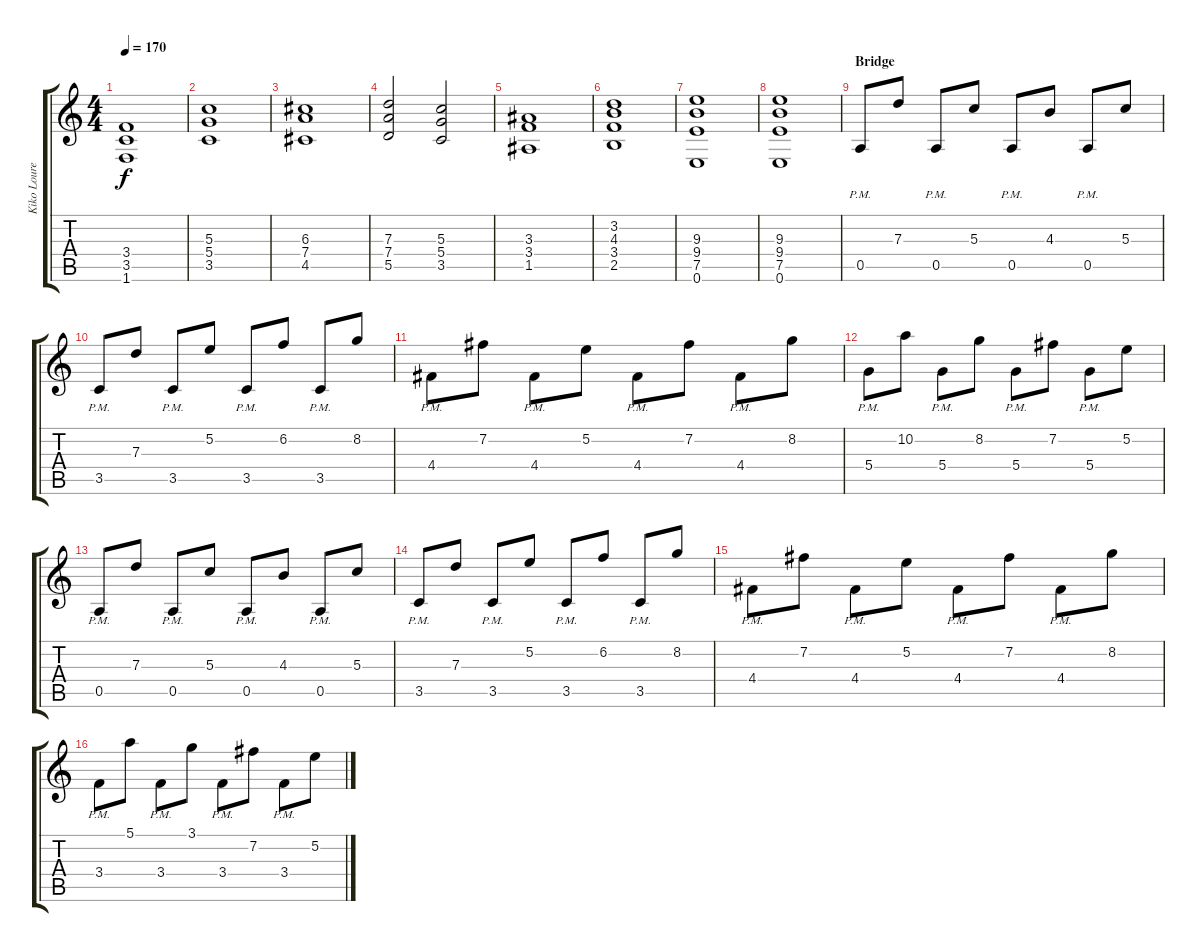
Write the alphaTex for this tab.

\track ("Kiko Loureiro" "Kiko Loure") {instrument distortionguitar}
\staff {score tabs}
\tuning (E4 B3 G3 D3 A2 E2) {hide}
\ts (4 4)
\tempo 170
\clef g2
\ks c
(3.4 3.5 1.6).1{dy f} |
(5.3 5.4 3.5).1 |
(6.3 7.4 4.5).1 |
(7.3 7.4 5.5).2 (5.3 5.4 3.5).2 |
(3.3 3.4 1.5).1 |
(3.2 4.3 3.4 2.5).1 |
(9.3 9.4 7.5 0.6).1 |
(9.3 9.4 7.5 0.6).1 |
\section ("" "Bridge")
0.5{pm}.8 7.3.8 0.5{pm}.8 5.3.8 0.5{pm}.8 4.3.8 0.5{pm}.8 5.3.8 |
3.5{pm}.8 7.3.8 3.5{pm}.8 5.2.8 3.5{pm}.8 6.2.8 3.5{pm}.8 8.2.8 |
4.4{pm}.8 7.2.8 4.4{pm}.8 5.2.8 4.4{pm}.8 7.2.8 4.4{pm}.8 8.2.8 |
5.4{pm}.8 10.2.8 5.4{pm}.8 8.2.8 5.4{pm}.8 7.2.8 5.4{pm}.8 5.2.8 |
0.5{pm}.8 7.3.8 0.5{pm}.8 5.3.8 0.5{pm}.8 4.3.8 0.5{pm}.8 5.3.8 |
3.5{pm}.8 7.3.8 3.5{pm}.8 5.2.8 3.5{pm}.8 6.2.8 3.5{pm}.8 8.2.8 |
4.4{pm}.8 7.2.8 4.4{pm}.8 5.2.8 4.4{pm}.8 7.2.8 4.4{pm}.8 8.2.8 |
3.4{pm}.8 5.1.8 3.4{pm}.8 3.1.8 3.4{pm}.8 7.2.8 3.4{pm}.8 5.2.8
